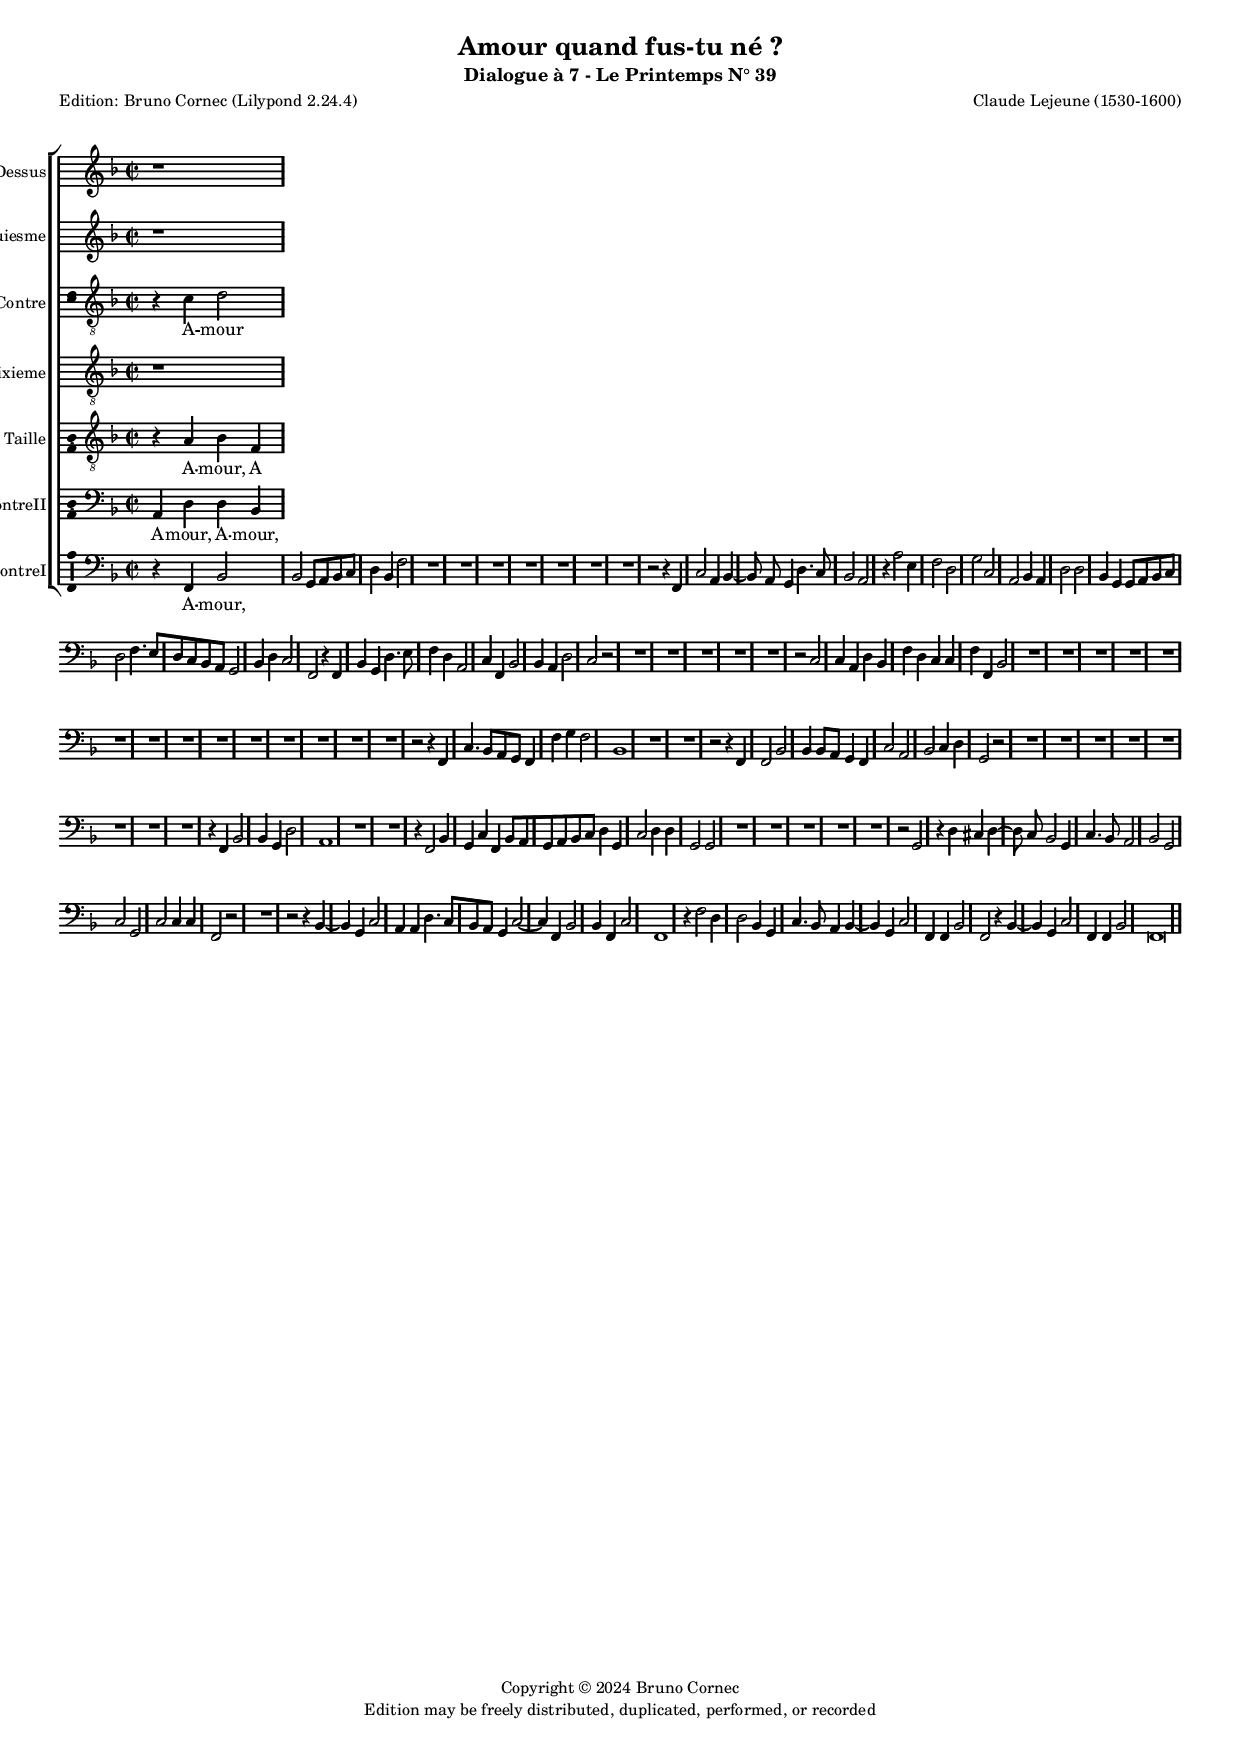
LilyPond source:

\version "2.24.2"
\pointAndClickOff
\include "gregorian.ly"
\include "italiano.ly"

#(define pieceArranger (string-append "Edition: Bruno Cornec (Lilypond " (lilypond-version) ")"))

\header {
    title = "Amour quand fus-tu né ?"
	subtitle = "Dialogue à 7 - Le Printemps N° 39"
	poet = \pieceArranger
	composer="Claude Lejeune (1530-1600)"
	%opus = " "
    
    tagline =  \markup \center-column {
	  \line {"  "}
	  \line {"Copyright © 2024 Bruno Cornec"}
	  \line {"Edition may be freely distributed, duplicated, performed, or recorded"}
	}
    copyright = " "
    }

#(set-global-staff-size 14)

\layout {
    \context { \Score
        skipBars = ##t
        autoBeaming = ##f
        }
    }

\markup \vspace #1 % change this value accordingly

global={ \key fa \major \time 2/2 }

Dessus=\relative do''{
  r1 |
}

Cinquiesme=\relative do''{
  r1 |
  }

HauteContre=\relative re'{
  r4 do re2 |
  }

Sixieme=\relative do'{
  r1 |
	}
Taille=\relative do'{
  r4 la sib fa |
}
BasseContreII=\relative do{
  la4 re re sib~ |
}
BasseContreI=\relative do{
  r4 fa, sib2 |
  sib2 sol8[ la sib do] |
  re4 sib fa'2 |
  r1 |
  r1 | %5
  r1 |
  r1 |
  r1 |
  r1 |
  r1 | %10
  r2 r4 fa,4 |
  do'2 la4 sib~ |
  sib8 la sol4 re'4. do8 |
  sib2 la |
  r4 la'2 mi4 | % 15
  fa2 re |
  sol2 do, |
  la2 sib4 la |
  re2 re |
  sib4 sol sol8[ la sib do] | %20
  re2 fa4. mi8~[ |
  re8 do sib la] sol2 |
  sib4 re do2 |
  fa,2 r4 fa |
  sib sol re'4. mi8 | %25
  fa4 re la2 |
  do4 fa, sib2 |
  sib4 la re2 |
  do2 r2 |
  r1 | %30
  r1 | 
  r1 | 
  r1 | 
  r1 | 
  r2 do | %35
  do4 la re sib |
  fa'4 re do do |
  fa4 fa, sib2 |
  r1 | 
  r1 | %40
  r1 | 
  r1 | 
  r1 | 
  r1 | 
  r1 | %45
  r1 | 
  r1 | 
  r1 | 
  r1 | 
  r1 | %50
  r1 | 
  r1 | 
  r2 r4 fa |
  do'4. sib8[ la sol] fa4 |
  fa'4 sol fa2 | %55
  sib,1 |
  r1 | 
  r1 | 
  r2 r4 fa |
  fa2 sib | %60
  sib4 sib8[ la] sol4 fa |
  do'2 la |
  sib2 do4 re |
  sol,2 r2 |
  r1 | %65
  r1 | 
  r1 | 
  r1 | 
  r1 | 
  r1 | %70
  r1 | 
  r1 | 
  r4 fa sib2 |
  sib4 sol re'2 |
  la1 | %75
  r1 | 
  r1 | 
  r4 fa2 sib4 |
  sol4 do fa, sib8[ la |
  sol la sib do] re4 sol, | %80
  do2 re4 re |
  sol,2 sol |
  r1 | 
  r1 | 
  r1 |  %85
  r1 | 
  r1 | 
  r2 sol | 
  r4 re' dod re~ |
  re8 do sib2 sol4 | %90
  do4. sib8 la2 |
  sib2 sol |
  do2 sol |
  do2 do4 do |
  fa,2 r2 | %95
  r1 | 
  r2 r4 sib4~ |
  sib4 sol do2 |
  la4 la re4. do8[ |
  sib8 la] sol4 do2~ |
  do4 fa, sib2 |
  sib4 fa do'2 |
  fa,1 |
  r4 fa'2 re4 |
  re2 sib4 sol |
  do4. sib8 la4 sib~ |
  sib4 sol do2 |
  fa,4 fa sib2 |
  fa2 r4 sib4~ |
  sib4 sol do2 |
  fa,4 fa sib2 fa\breve \bar "||" |
}

TDessus=\lyricmode{\set ignoreMelismata = ##t
A -- mour
}
TCinquiesme=\lyricmode{\set ignoreMelismata = ##t
A -- mour
}
THauteContre=\lyricmode{\set ignoreMelismata = ##t
A -- mour
}
TSixieme=\lyricmode{\set ignoreMelismata = ##t
A -- mour
}
TTaille=\lyricmode{\set ignoreMelismata = ##t
A -- mour, A -- mour,
}
TBasseContreII=\lyricmode{\set ignoreMelismata = ##t
A -- mour, A -- mour,
}
TBasseContreI=\lyricmode{\set ignoreMelismata = ##t
A -- mour,
}

\score {
	\new ChoirStaff<<

	\new Staff <<
	\new Voice="Dessus" {
		\set Staff.instrumentName="Dessus"
	  	\global \clef "treble" \Dessus }
	\new Lyrics \lyricsto "Dessus" {\TDessus }
	>>
	\new Staff <<
	\new Voice="Cinquiesme" {
		\set Staff.instrumentName="Cinquiesme"
	  	\global \clef "treble" \Cinquiesme }
	\new Lyrics \lyricsto "Cinquiesme" {\TCinquiesme }
	>>
	\new Staff <<
	\new Voice="HauteContre" {
		\set Staff.instrumentName="HauteContre"
	  	\global \clef "treble_8" \HauteContre }
	\new Lyrics \lyricsto "HauteContre" {\THauteContre }
	>>
	\new Staff <<
	\new Voice="Sixieme" {
		\set Staff.instrumentName="Sixieme"
	  	\global \clef "treble_8" \Sixieme }
	\new Lyrics \lyricsto "Sixieme" {\TSixieme }
	>>
	\new Staff <<
	\new Voice="Taille" {
		\set Staff.instrumentName="Taille"
	  	\global \clef "treble_8" \Taille }
	\new Lyrics \lyricsto "Taille" {\TTaille }
	>>
	\new Staff <<
	\new Voice="BasseContreII" {
		\set Staff.instrumentName="BasseContreII"
	  	\global \clef "bass" \BasseContreII }
	\new Lyrics \lyricsto "BasseContreII" {\TBasseContreII }
	>>
	\new Staff <<
	\new Voice="BasseContreI" {
		\set Staff.instrumentName="BasseContreI"
	  	\global \clef "bass" \BasseContreI }
	\new Lyrics \lyricsto "BasseContreI" {\TBasseContreI }
	>>
>>

\layout{ 
  	papersize = "a4"
	\context {\Staff \consists Ambitus_engraver }
	ragged-last = ##f
}

\midi {\tempo 4 = 160 }

}

